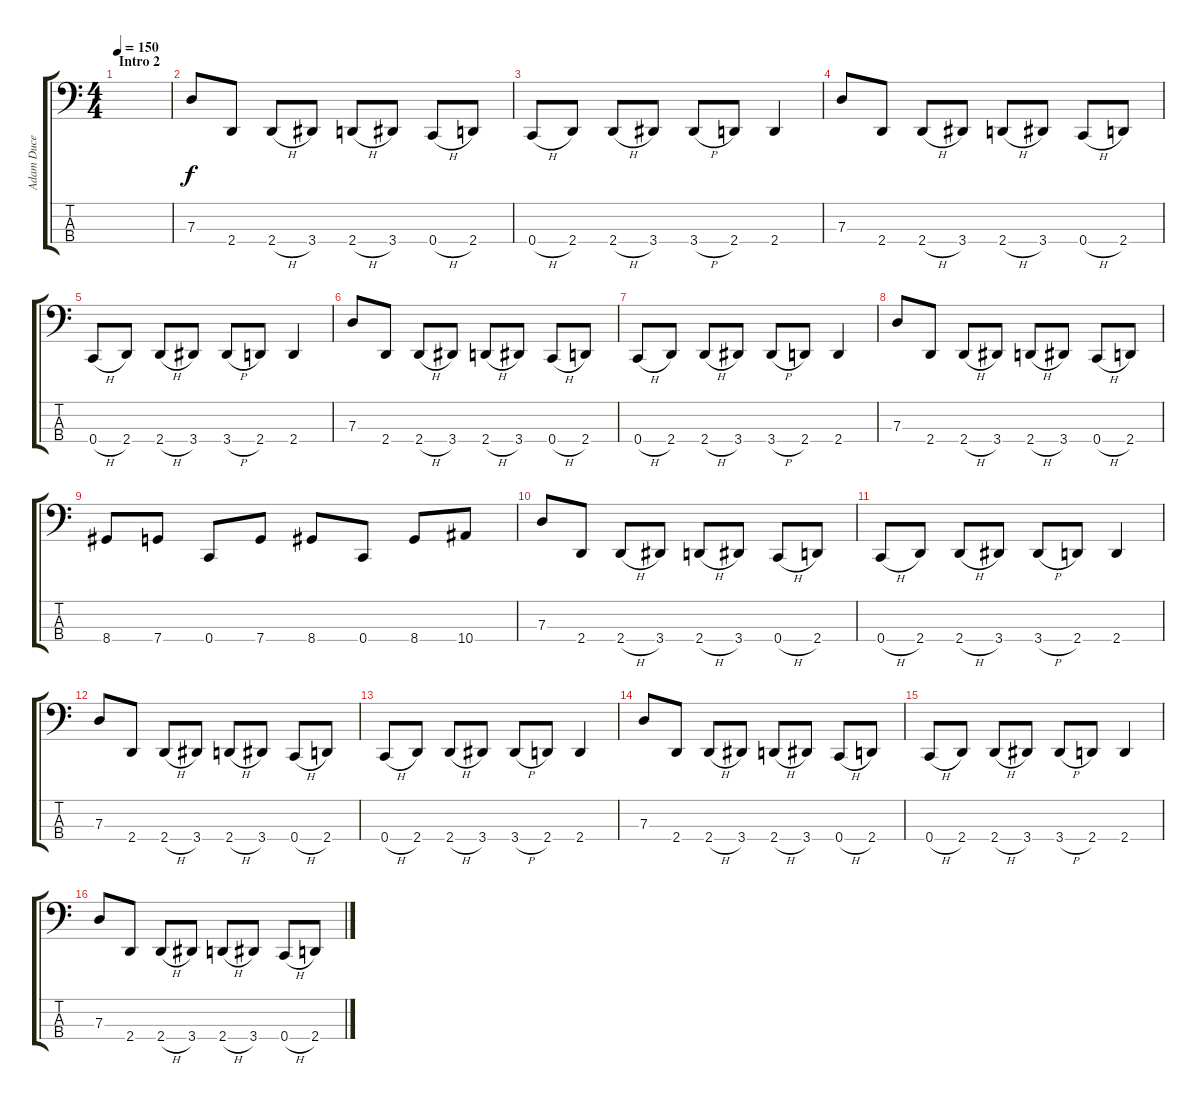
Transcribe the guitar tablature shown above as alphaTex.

\track ("Adam Duce" "Adam Duce") {instrument electricbasspick}
\staff {score tabs}
\tuning (F2 C2 G1 C1) {hide}
\ts (4 4)
\section ("" "Intro 2")
\tempo 150
\clef f4
\ks c
|
7.3.8 2.4.8 2.4{h}.8 3.4.8 2.4{h}.8 3.4.8 0.4{h}.8 2.4.8 |
0.4{h}.8 2.4.8 2.4{h}.8 3.4.8 3.4{h}.8 2.4.8 2.4.4 |
7.3.8 2.4.8 2.4{h}.8 3.4.8 2.4{h}.8 3.4.8 0.4{h}.8 2.4.8 |
0.4{h}.8 2.4.8 2.4{h}.8 3.4.8 3.4{h}.8 2.4.8 2.4.4 |
7.3.8 2.4.8 2.4{h}.8 3.4.8 2.4{h}.8 3.4.8 0.4{h}.8 2.4.8 |
0.4{h}.8 2.4.8 2.4{h}.8 3.4.8 3.4{h}.8 2.4.8 2.4.4 |
7.3.8 2.4.8 2.4{h}.8 3.4.8 2.4{h}.8 3.4.8 0.4{h}.8 2.4.8 |
8.4.8 7.4.8 0.4.8 7.4.8 8.4.8 0.4.8 8.4.8 10.4.8 |
7.3.8 2.4.8 2.4{h}.8 3.4.8 2.4{h}.8 3.4.8 0.4{h}.8 2.4.8 |
0.4{h}.8 2.4.8 2.4{h}.8 3.4.8 3.4{h}.8 2.4.8 2.4.4 |
7.3.8 2.4.8 2.4{h}.8 3.4.8 2.4{h}.8 3.4.8 0.4{h}.8 2.4.8 |
0.4{h}.8 2.4.8 2.4{h}.8 3.4.8 3.4{h}.8 2.4.8 2.4.4 |
7.3.8 2.4.8 2.4{h}.8 3.4.8 2.4{h}.8 3.4.8 0.4{h}.8 2.4.8 |
0.4{h}.8 2.4.8 2.4{h}.8 3.4.8 3.4{h}.8 2.4.8 2.4.4 |
7.3.8 2.4.8 2.4{h}.8 3.4.8 2.4{h}.8 3.4.8 0.4{h}.8 2.4.8
